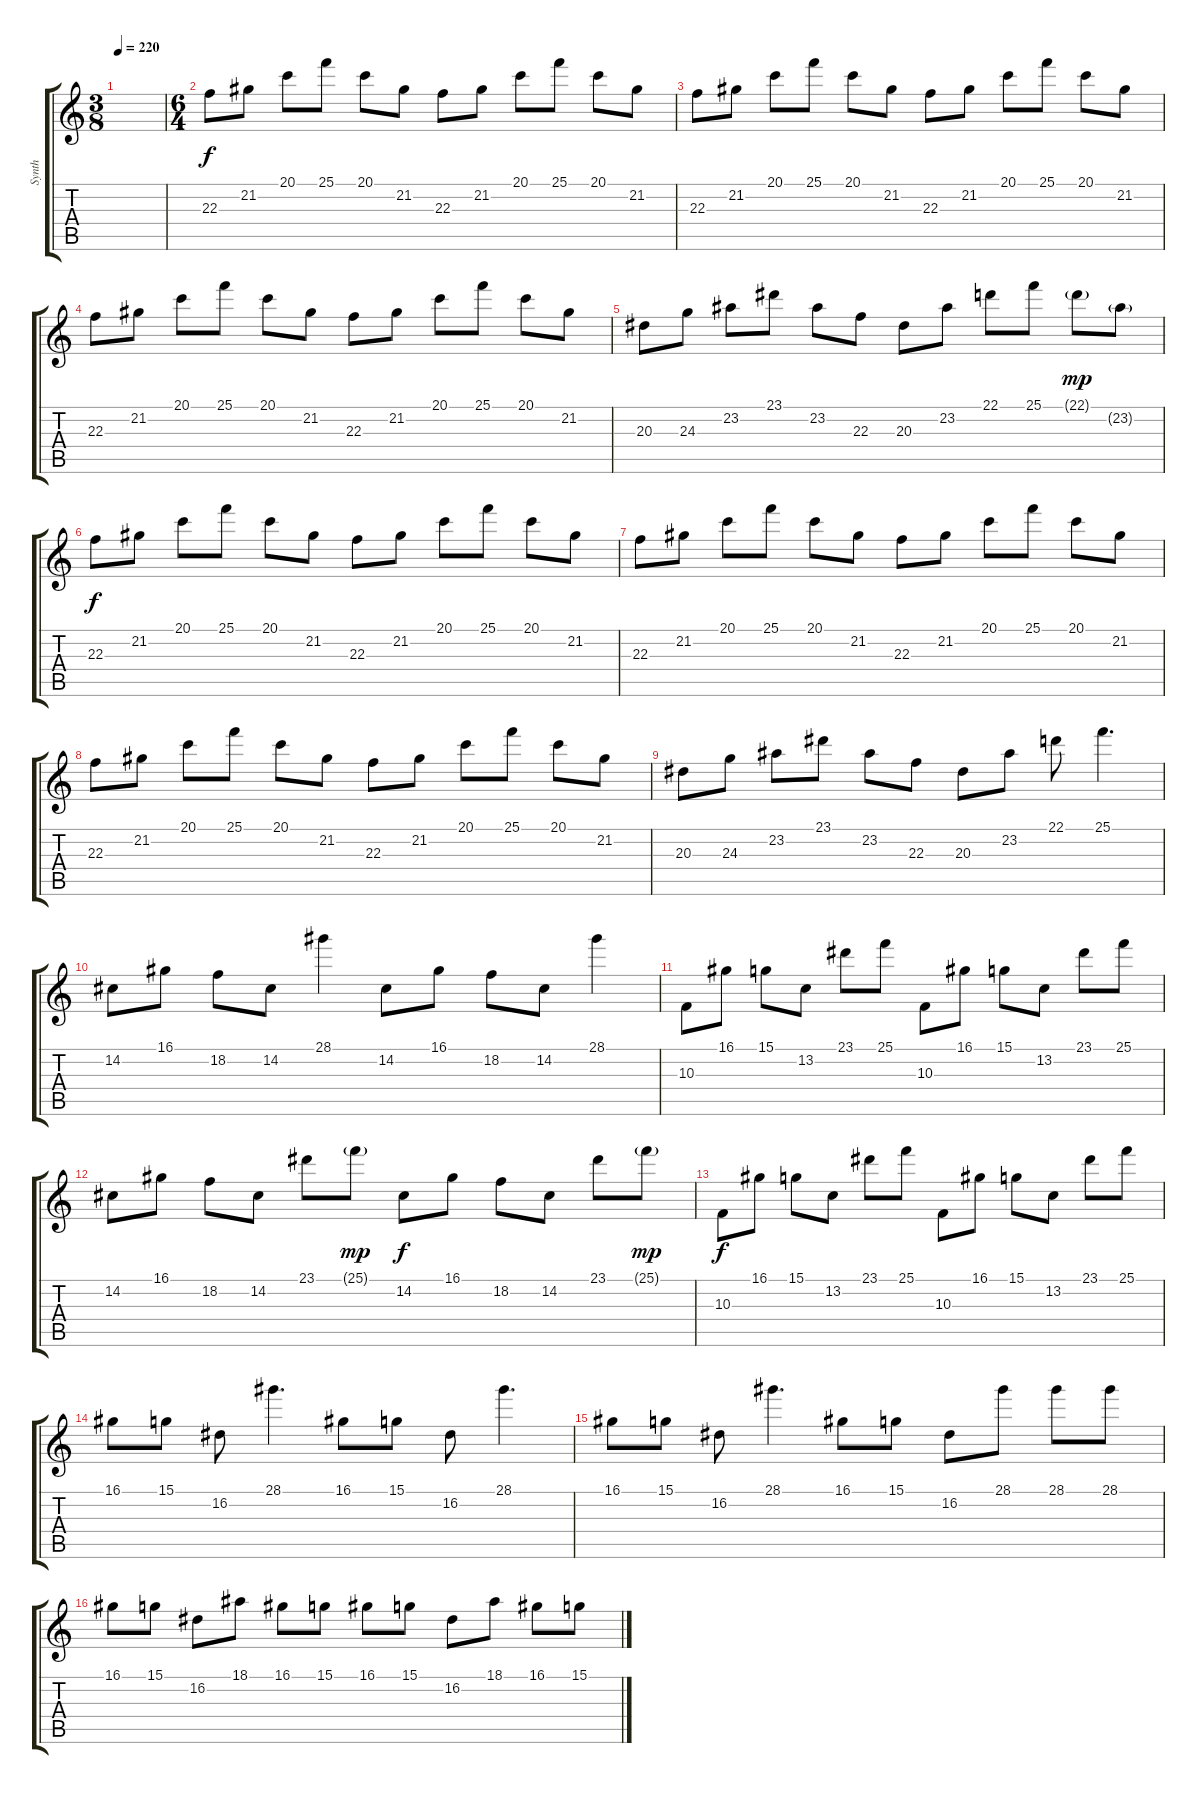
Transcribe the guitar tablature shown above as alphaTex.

\track ("Synth" "Synth") {instrument marimba}
\staff {score tabs}
\tuning (E4 B3 G3 D3 A2 E2) {hide}
\ts (3 8)
\tempo 220
\clef g2
\ks c
|
\ts (6 4)
22.3.8 21.2.8 20.1.8 25.1.8 20.1.8 21.2.8 22.3.8 21.2.8 20.1.8 25.1.8 20.1.8 21.2.8 |
22.3.8 21.2.8 20.1.8 25.1.8 20.1.8 21.2.8 22.3.8 21.2.8 20.1.8 25.1.8 20.1.8 21.2.8 |
22.3.8 21.2.8 20.1.8 25.1.8 20.1.8 21.2.8 22.3.8 21.2.8 20.1.8 25.1.8 20.1.8 21.2.8 |
20.3.8 24.3.8 23.2.8 23.1.8 23.2.8 22.3.8 20.3.8 23.2.8 22.1.8 25.1.8 22.1{g}.8{dy mp} 23.2{g}.8 |
22.3.8{dy f} 21.2.8 20.1.8 25.1.8 20.1.8 21.2.8 22.3.8 21.2.8 20.1.8 25.1.8 20.1.8 21.2.8 |
22.3.8 21.2.8 20.1.8 25.1.8 20.1.8 21.2.8 22.3.8 21.2.8 20.1.8 25.1.8 20.1.8 21.2.8 |
22.3.8 21.2.8 20.1.8 25.1.8 20.1.8 21.2.8 22.3.8 21.2.8 20.1.8 25.1.8 20.1.8 21.2.8 |
20.3.8 24.3.8 23.2.8 23.1.8 23.2.8 22.3.8 20.3.8 23.2.8 22.1.8 25.1.4{d} |
14.2.8{volume 8} 16.1.8 18.2.8 14.2.8 28.1.4 14.2.8 16.1.8 18.2.8 14.2.8 28.1.4 |
10.3.8 16.1.8 15.1.8 13.2.8 23.1.8 25.1.8 10.3.8 16.1.8 15.1.8 13.2.8 23.1.8 25.1.8 |
14.2.8 16.1.8 18.2.8 14.2.8 23.1.8 25.1{g}.8{dy mp} 14.2.8{dy f} 16.1.8 18.2.8 14.2.8 23.1.8 25.1{g}.8{dy mp} |
10.3.8{dy f} 16.1.8 15.1.8 13.2.8 23.1.8 25.1.8 10.3.8 16.1.8 15.1.8 13.2.8 23.1.8 25.1.8 |
16.1.8{volume 9} 15.1.8 16.2.8 28.1.4{d} 16.1.8 15.1.8 16.2.8 28.1.4{d} |
16.1.8 15.1.8 16.2.8 28.1.4{d} 16.1.8 15.1.8 16.2.8 28.1.8 28.1.8 28.1.8 |
16.1.8 15.1.8 16.2.8 18.1.8 16.1.8 15.1.8 16.1.8 15.1.8 16.2.8 18.1.8 16.1.8 15.1.8
